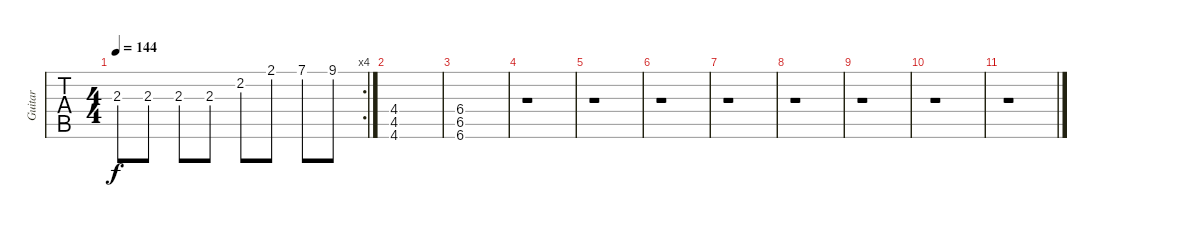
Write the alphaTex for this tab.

\track ("Guitar" "Guitar") {instrument overdrivenguitar}
\staff {tabs}
\tuning (D4 A3 F3 C3 G2 C2) {hide}
\rc 4
\ts (4 4)
\tempo 144
\clef g2
\ks c
2.3.8{dy f} 2.3.8 2.3.8 2.3.8 2.2.8 2.1.8 7.1.8 9.1.8 |
(4.4 4.5 4.6).1 |
(6.4 6.5 6.6).1 |
r.1 |
r.1 |
r.1 |
r.1 |
r.1 |
r.1 |
r.1 |
r.1
